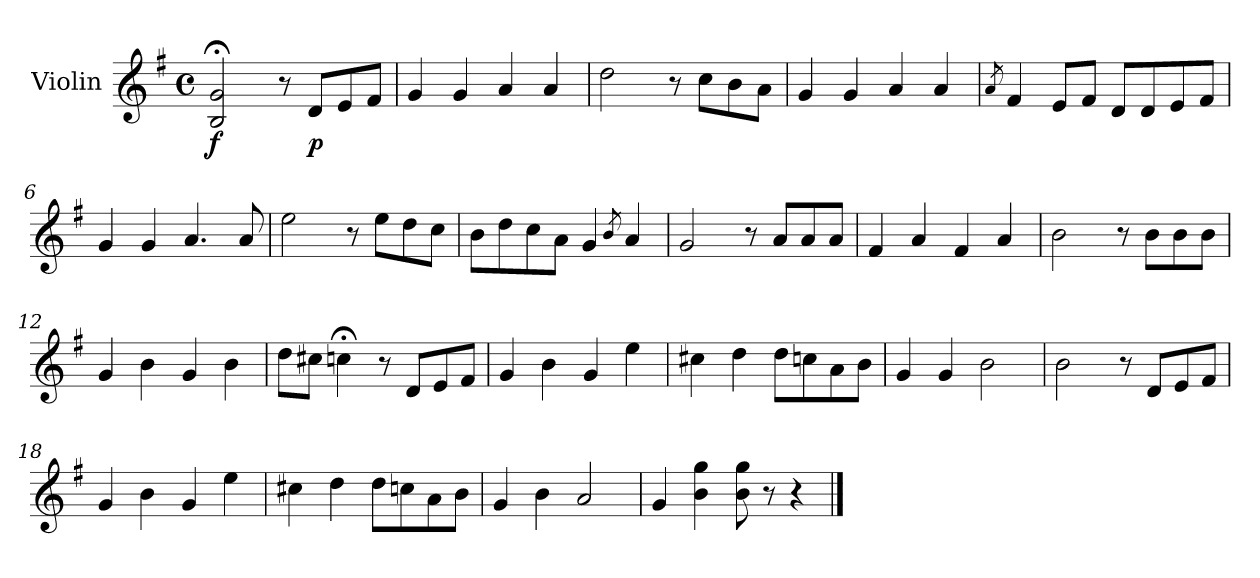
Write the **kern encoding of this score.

**kern	**dynam
*part1	*part1
*staff1	*staff1
*I"Violin	*
*I'Vln.	*
*clefG2	*
*k[f#]	*
*M4/4	*
*met(c)	*
=1	=1
!	!LO:DY:b
2B;</ 2g;</	f
8r	.
!	!LO:DY:b
8d/L	p
8e/	.
8f#/J	.
=2	=2
4g/	.
4g/	.
4a/	.
4a/	.
=3	=3
2dd\	.
8r	.
8cc\L	.
8b\	.
8a\J	.
=4	=4
4g/	.
4g/	.
4a/	.
4a/	.
=5	=5
8qa/	.
4f#/	.
8e/L	.
8f#/J	.
8d/L	.
8d/	.
8e/	.
8f#/J	.
!!LO:LB:g=z
=6	=6
4g/	.
4g/	.
4.a/	.
8a/	.
=7	=7
2ee\	.
8r	.
8ee\L	.
8dd\	.
8cc\J	.
=8	=8
8b\L	.
8dd\	.
8cc\	.
8a\J	.
4g/	.
8qb/	.
4a/	.
=9	=9
2g/	.
8r	.
8a/L	.
8a/	.
8a/J	.
=10	=10
4f#/	.
4a/	.
4f#/	.
4a/	.
=11	=11
2b\	.
8r	.
8b\L	.
8b\	.
8b\J	.
!!LO:LB:g=z
=12	=12
4g/	.
4b\	.
4g/	.
4b\	.
=13	=13
8dd\L	.
8cc#X\J	.
4ccn;<\	.
8r	.
8d/L	.
8e/	.
8f#/J	.
=14	=14
4g/	.
4b\	.
4g/	.
4ee\	.
=15	=15
4cc#X\	.
4dd\	.
8dd\L	.
8ccn\	.
8a\	.
8b\J	.
=16	=16
4g/	.
4g/	.
2b\	.
=17	=17
2b\	.
8r	.
8d/L	.
8e/	.
8f#/J	.
!!LO:LB:g=z
=18	=18
4g/	.
4b\	.
4g/	.
4ee\	.
=19	=19
4cc#X\	.
4dd\	.
8dd\L	.
8ccn\	.
8a\	.
8b\J	.
=20	=20
4g/	.
4b\	.
2a/	.
=21	=21
4g/	.
4b\ 4gg\	.
8b\ 8gg\	.
8r	.
4r	.
==	==
*-	*-
